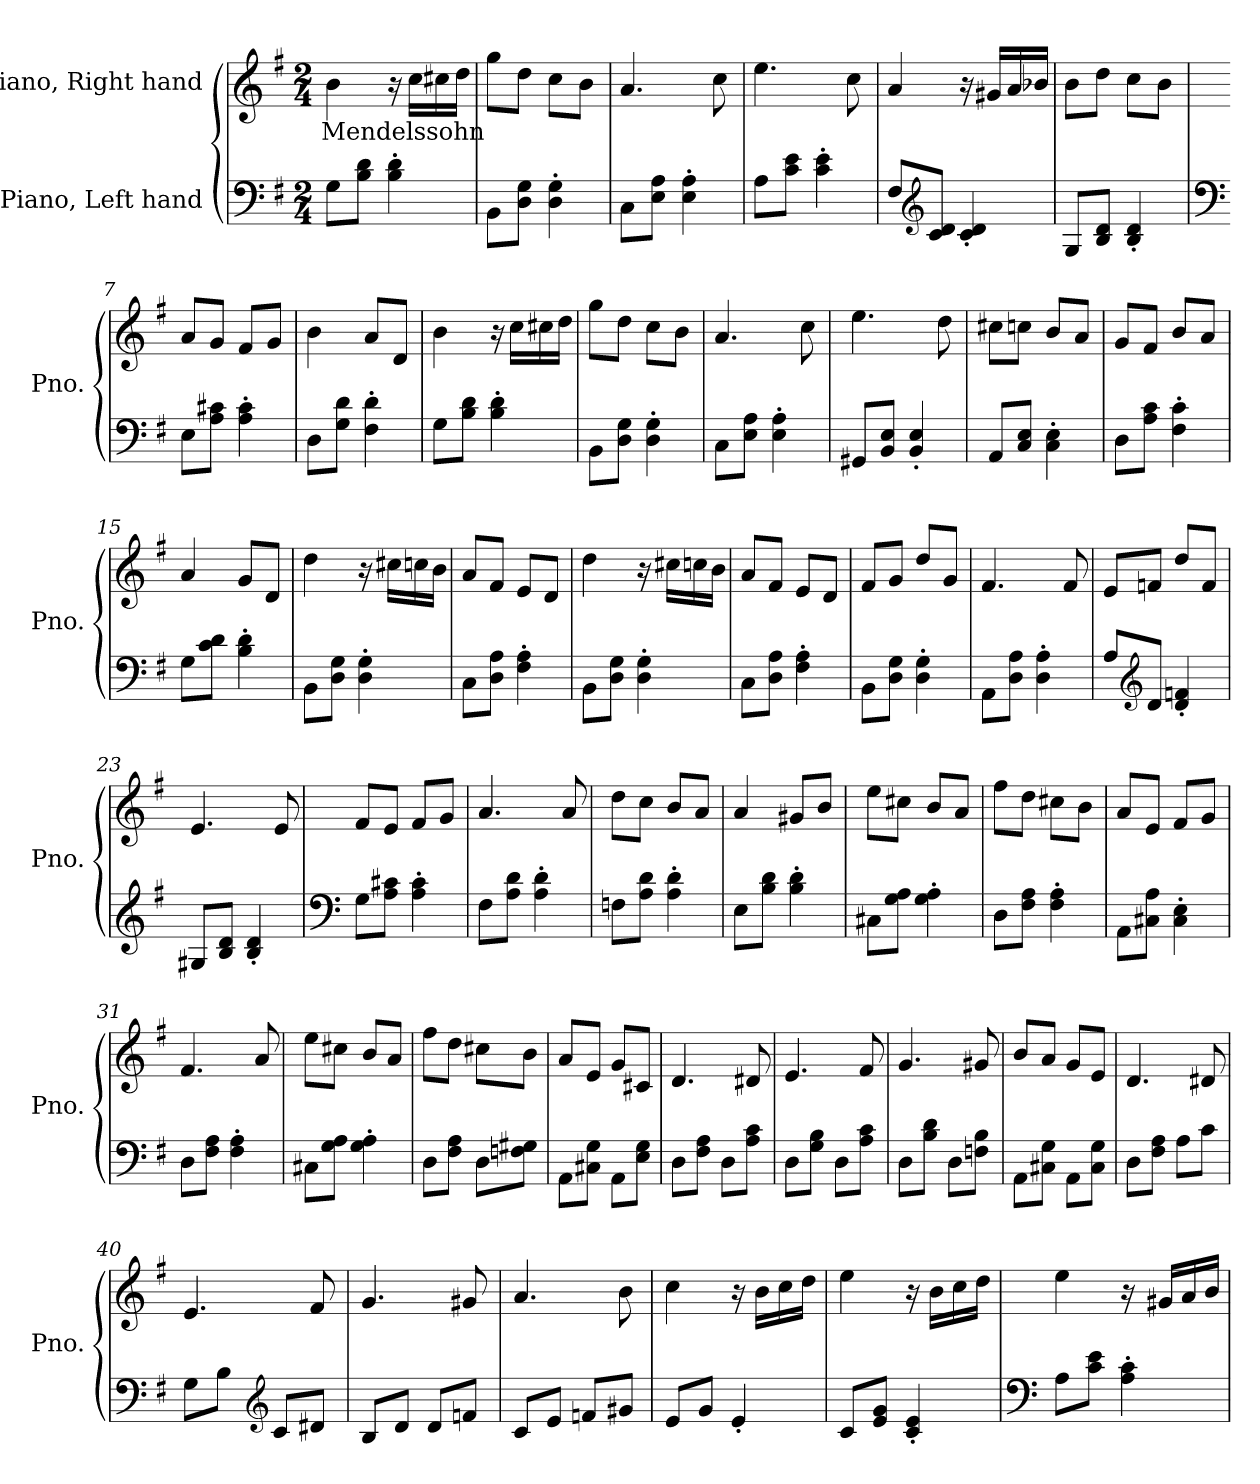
**kern	**kern	**text
*part2	*part1	*part1
*staff2	*staff1	*staff1
*I"Piano, Left hand	*I"Piano, Right hand	*
*I'Pno.	*I'Pno.	*
*clefF4	*clefG2	*
*k[f#]	*k[f#]	*
*M2/4	*M2/4	*
*MM120	*MM120	*
=1	=1	=1
!	!	!LO:LY:b
8G\L	4b\	Mendelssohn
8B\ 8d\J	.	.
4B\' 4d\'	16r	.
.	16cc\LL	.
.	16cc#X\	.
.	16dd\JJ	.
=2	=2	=2
8BB\L	8gg\L	.
8D\ 8G\J	8dd\J	.
4D\' 4G\'	8cc\L	.
.	8b\J	.
=3	=3	=3
8C\L	4.a/	.
8E\ 8A\J	.	.
4E\' 4A\'	.	.
.	8cc\	.
=4	=4	=4
8A\L	4.ee\	.
8c\ 8e\J	.	.
4c\' 4e\'	.	.
.	8cc\	.
!!LO:LB:g=z
=5	=5	=5
8F#/L	4a/	.
*clefG2	*	*
8c/ 8d/J	.	.
4c/' 4d/'	16r	.
.	16g#X/LL	.
.	16a/	.
.	16b-X/JJ	.
=6	=6	=6
8G/L	8b\L	.
8B/ 8d/J	8dd\J	.
4B/' 4d/'	8cc\L	.
.	8b\J	.
=7	=7	=7
*clefF4	*	*
8E\L	8a/L	.
8A\ 8c#X\J	8g/J	.
4A\' 4c#\'	8f#/L	.
.	8g/J	.
=8	=8	=8
8D\L	4b\	.
8G\ 8d\J	.	.
4F#\' 4d\'	8a/L	.
.	8d/J	.
=9	=9	=9
8G\L	4b\	.
8B\ 8d\J	.	.
4B\' 4d\'	16r	.
.	16cc\LL	.
.	16cc#X\	.
.	16dd\JJ	.
=10	=10	=10
8BB\L	8gg\L	.
8D\ 8G\J	8dd\J	.
4D\' 4G\'	8cc\L	.
.	8b\J	.
!!LO:LB:g=z
=11	=11	=11
8C\L	4.a/	.
8E\ 8A\J	.	.
4E\' 4A\'	.	.
.	8cc\	.
=12	=12	=12
8GG#X/L	4.ee\	.
8BB/ 8E/J	.	.
4BB/' 4E/'	.	.
.	8dd\	.
=13	=13	=13
8AA/L	8cc#X\L	.
8C/ 8E/J	8ccn\J	.
4C\' 4E\'	8b/L	.
.	8a/J	.
=14	=14	=14
8D\L	8g/L	.
8A\ 8c\J	8f#/J	.
4F#\' 4c\'	8b/L	.
.	8a/J	.
=15	=15	=15
8G\L	4a/	.
8c\ 8d\J	.	.
4B\' 4d\'	8g/L	.
.	8d/J	.
=16	=16	=16
8BB\L	4dd\	.
8D\ 8G\J	.	.
4D\' 4G\'	16r	.
.	16cc#X\LL	.
.	16ccn\	.
.	16b\JJ	.
=17	=17	=17
8C\L	8a/L	.
8D\ 8A\J	8f#/J	.
4F#\' 4A\'	8e/L	.
.	8d/J	.
!!LO:LB:g=z
=18	=18	=18
8BB\L	4dd\	.
8D\ 8G\J	.	.
4D\' 4G\'	16r	.
.	16cc#X\LL	.
.	16ccn\	.
.	16b\JJ	.
=19	=19	=19
8C\L	8a/L	.
8D\ 8A\J	8f#/J	.
4F#\' 4A\'	8e/L	.
.	8d/J	.
=20	=20	=20
8BB\L	8f#/L	.
8D\ 8G\J	8g/J	.
4D\' 4G\'	8dd/L	.
.	8g/J	.
=21	=21	=21
8AA\L	4.f#/	.
8D\ 8A\J	.	.
4D\' 4A\'	.	.
.	8f#/	.
=22	=22	=22
8A/L	8e/L	.
*clefG2	*	*
8d/J	8fn/J	.
4d/' 4fn/'	8dd/L	.
.	8f/J	.
=23	=23	=23
8G#X/L	4.e/	.
8B/ 8d/J	.	.
4B/' 4d/'	.	.
.	8e/	.
=24	=24	=24
*clefF4	*	*
8G\L	8f#/L	.
8A\ 8c#X\J	8e/J	.
4A\' 4c#\'	8f#/L	.
.	8g/J	.
!!LO:LB:g=z
=25	=25	=25
8F#\L	4.a/	.
8A\ 8d\J	.	.
4A\' 4d\'	.	.
.	8a/	.
=26	=26	=26
8Fn\L	8dd\L	.
8A\ 8d\J	8cc\J	.
4A\' 4d\'	8b/L	.
.	8a/J	.
=27	=27	=27
8E\L	4a/	.
8B\ 8d\J	.	.
4B\' 4d\'	8g#X/L	.
.	8b/J	.
=28	=28	=28
8C#X\L	8ee\L	.
8G\ 8A\J	8cc#X\J	.
4G\' 4A\'	8b/L	.
.	8a/J	.
=29	=29	=29
8D\L	8ff#\L	.
8F#\ 8A\J	8dd\J	.
4F#\' 4A\'	8cc#X\L	.
.	8b\J	.
=30	=30	=30
8AA\L	8a/L	.
8C#X\ 8A\J	8e/J	.
4C#\' 4E\'	8f#/L	.
.	8g/J	.
=31	=31	=31
8D\L	4.f#/	.
8F#\ 8A\J	.	.
4F#\' 4A\'	.	.
.	8a/	.
!!LO:LB:g=z
=32	=32	=32
8C#X\L	8ee\L	.
8G\ 8A\J	8cc#X\J	.
4G\' 4A\'	8b/L	.
.	8a/J	.
=33	=33	=33
8D\L	8ff#\L	.
8F#\ 8A\J	8dd\J	.
8D\L	8cc#X\L	.
8Fn\ 8G#X\J	8b\J	.
=34	=34	=34
8AA\L	8a/L	.
8C#X\ 8G\J	8e/J	.
8AA\L	8g/L	.
8E\ 8G\J	8c#X/J	.
=35	=35	=35
8D\L	4.d/	.
8F#\ 8A\J	.	.
8D\L	.	.
8A\ 8c\J	8d#X/	.
=36	=36	=36
8D\L	4.e/	.
8G\ 8B\J	.	.
8D\L	.	.
8A\ 8c\J	8f#/	.
=37	=37	=37
8D\L	4.g/	.
8B\ 8d\J	.	.
8D\L	.	.
8Fn\ 8B\J	8g#X/	.
!!LO:PB:g=z
=38	=38	=38
8AA\L	8b/L	.
8C#X\ 8G\J	8a/J	.
8AA\L	8g/L	.
8C#\ 8G\J	8e/J	.
=39	=39	=39
8D\L	4.d/	.
8F#\ 8A\J	.	.
8A\L	.	.
8c\J	8d#X/	.
=40	=40	=40
8G\L	4.e/	.
8B\J	.	.
*clefG2	*	*
8c/L	.	.
8d#X/J	8f#/	.
=41	=41	=41
8B/L	4.g/	.
8d/J	.	.
8d/L	.	.
8fn/J	8g#X/	.
=42	=42	=42
8c/L	4.a/	.
8e/J	.	.
8fn/L	.	.
8g#X/J	8b\	.
=43	=43	=43
8e/L	4cc\	.
8g/J	.	.
4e'/	16r	.
.	16b\LL	.
.	16cc\	.
.	16dd\JJ	.
!!LO:LB:g=z
=44	=44	=44
8c/L	4ee\	.
8e/ 8g/J	.	.
4c/' 4e/'	16r	.
.	16b\LL	.
.	16cc\	.
.	16dd\JJ	.
=45	=45	=45
*clefF4	*	*
8A\L	4ee\	.
8c\ 8e\J	.	.
4A\' 4c\'	16r	.
.	16g#X/LL	.
.	16a/	.
.	16b/JJ	.
=	=	=
*-	*-	*-
